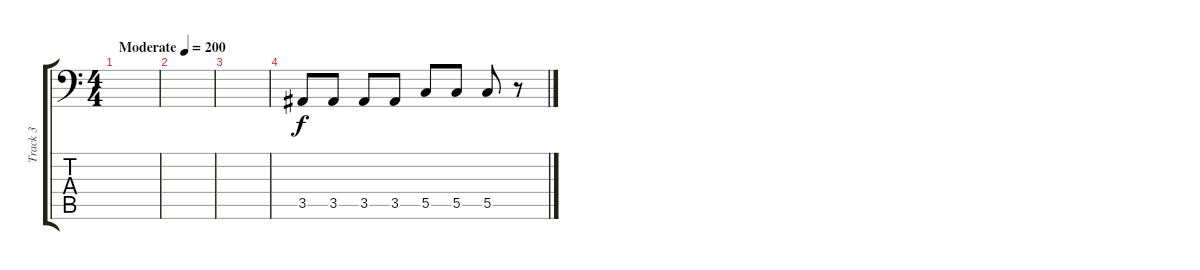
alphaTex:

\track ("Track 3" "Track 3") {instrument electricbasspick}
\staff {score tabs}
\tuning (D3 A2 F2 C2 G1 D1) {hide}
\ts (4 4)
\tempo (200 "Moderate")
\clef f4
\ks c
|
|
|
3.5.8 3.5.8 3.5.8 3.5.8 5.5.8 5.5.8 5.5.8 r.8
